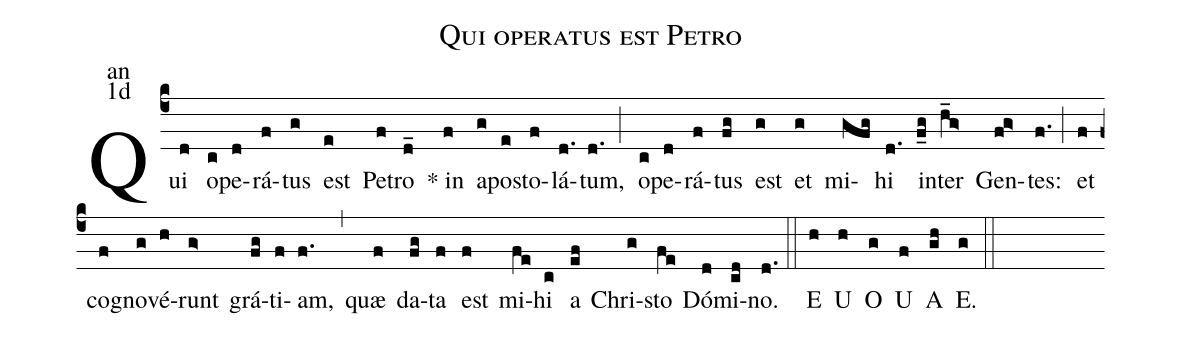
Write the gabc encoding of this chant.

name:Qui operatus est Petro;
office-part:an;
mode:1d;
%%
(c4) Qui(d) o(c)pe(d)rá(f)tus(g) est(e) Pe(f)tro(d_) <sp>*</sp> in(f) a(g)po(e)sto(f)lá(d.)tum,(d.) (;)
o(c)pe(d)rá(f)tus(fg) est(g) et(g) mi(gfg)hi(d.) in(f_g)ter(h_g>) Gen(fg>)tes:(f.) (;)
et(f) co(f)gno(g)vé(h)runt(g>) grá(fg)ti(f)am,(f.) (,)
quæ(f) da(fg)ta(f) est(f) mi(fe)hi(c) a(ef) Chri(g)sto(fe) Dó(d)mi(cd)no.(d.) (::)
<eu>E(h) U(h) O(g) U(f) A(gh) E.(g) </eu>(::)
